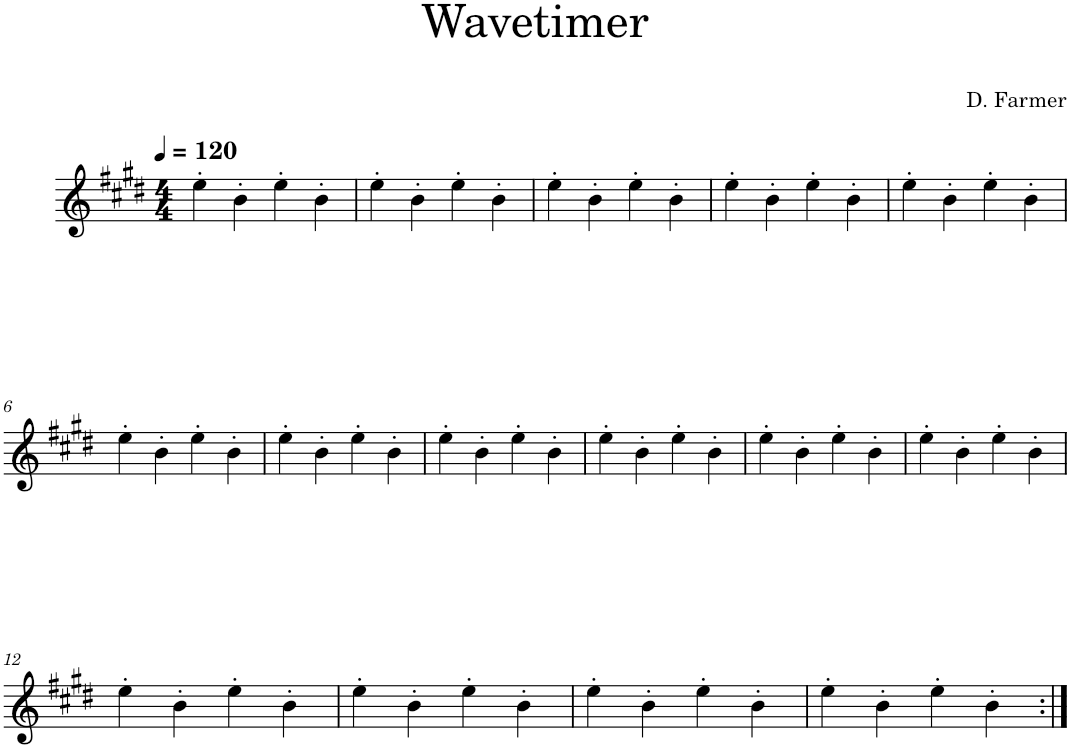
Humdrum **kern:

**kern
*part1
*staff1
*I"Vibraphone
*I'Vib.
*clefG2
*k[f#c#g#d#]
*M4/4
*MM120
=1
4ee'\
4b'\
4ee'\
4b'\
=2
4ee'\
4b'\
4ee'\
4b'\
=3
4ee'\
4b'\
4ee'\
4b'\
=4
4ee'\
4b'\
4ee'\
4b'\
=5
4ee'\
4b'\
4ee'\
4b'\
!!LO:LB:g=z
=6
4ee'\
4b'\
4ee'\
4b'\
=7
4ee'\
4b'\
4ee'\
4b'\
=8
4ee'\
4b'\
4ee'\
4b'\
=9
4ee'\
4b'\
4ee'\
4b'\
=10
4ee'\
4b'\
4ee'\
4b'\
=11
4ee'\
4b'\
4ee'\
4b'\
!!LO:LB:g=z
=12
4ee'\
4b'\
4ee'\
4b'\
=13
4ee'\
4b'\
4ee'\
4b'\
=14
4ee'\
4b'\
4ee'\
4b'\
=15
4ee'\
4b'\
4ee'\
4b'\
=:|!
*-
